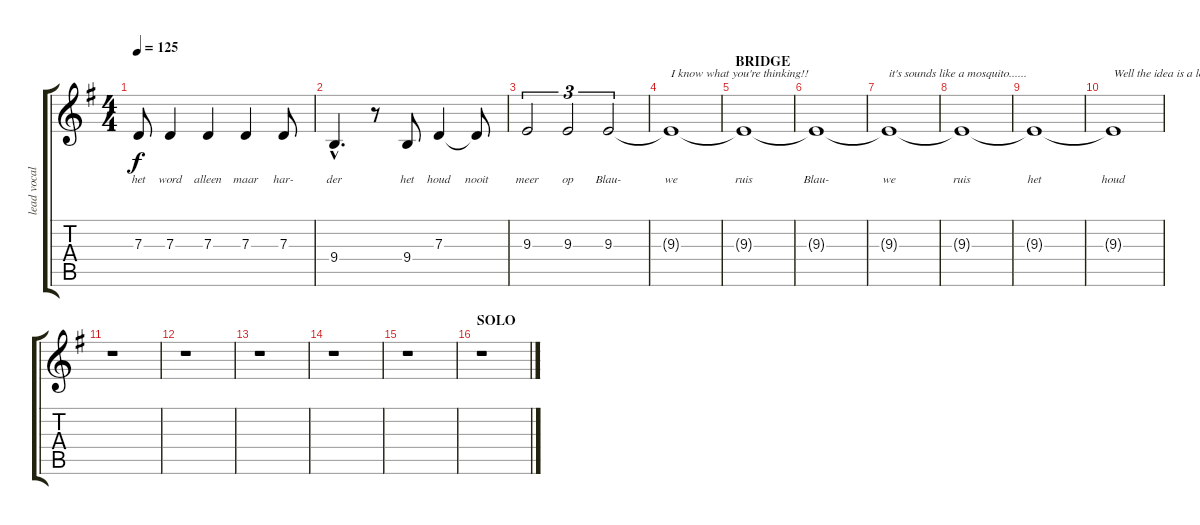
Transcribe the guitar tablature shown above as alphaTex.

\track ("lead vocals" "lead vocal") {instrument clarinet}
\staff {score tabs}
\tuning (E4 B3 G3 D3 A2 E2) {hide}
\ts (4 4)
\tempo 125
\clef g2
\ks eminor
7.3.8{lyrics (0 "het") lyrics (1 "") lyrics (2 "") lyrics (3 "") lyrics (4 "") dy f} 7.3.4{lyrics (0 "word") lyrics (1 "") lyrics (2 "") lyrics (3 "") lyrics (4 "")} 7.3.4{lyrics (0 "alleen") lyrics (1 "") lyrics (2 "") lyrics (3 "") lyrics (4 "")} 7.3.4{lyrics (0 "maar") lyrics (1 "") lyrics (2 "") lyrics (3 "") lyrics (4 "")} 7.3.8{lyrics (0 "har-") lyrics (1 "") lyrics (2 "") lyrics (3 "") lyrics (4 "")} |
9.4{hac}.4{d lyrics (0 "der") lyrics (1 "") lyrics (2 "") lyrics (3 "") lyrics (4 "")} r.8 9.4.8{lyrics (0 "het") lyrics (1 "") lyrics (2 "") lyrics (3 "") lyrics (4 "")} 7.3.4{lyrics (0 "houd") lyrics (1 "") lyrics (2 "") lyrics (3 "") lyrics (4 "")} 7.3{t}.8{lyrics (0 "nooit") lyrics (1 "") lyrics (2 "") lyrics (3 "") lyrics (4 "")} |
9.3.2{tu (3 2) lyrics (0 "meer") lyrics (1 "") lyrics (2 "") lyrics (3 "") lyrics (4 "")} 9.3.2{tu (3 2) lyrics (0 "op") lyrics (1 "") lyrics (2 "") lyrics (3 "") lyrics (4 "")} 9.3.2{tu (3 2) lyrics (0 "Blau-") lyrics (1 "") lyrics (2 "") lyrics (3 "") lyrics (4 "")} |
9.3{t}.1{txt "I know what you're thinking!!" lyrics (0 "we") lyrics (1 "") lyrics (2 "") lyrics (3 "") lyrics (4 "") volume 4 balance 13} |
\section ("" "BRIDGE")
9.3{t}.1{lyrics (0 "ruis") lyrics (1 "") lyrics (2 "") lyrics (3 "") lyrics (4 "")} |
9.3{t}.1{lyrics (0 "Blau-") lyrics (1 "") lyrics (2 "") lyrics (3 "") lyrics (4 "") volume 9 balance 3} |
9.3{t}.1{txt "it's sounds like a mosquito......" lyrics (0 "we") lyrics (1 "") lyrics (2 "") lyrics (3 "") lyrics (4 "")} |
9.3{t}.1{lyrics (0 "ruis") lyrics (1 "") lyrics (2 "") lyrics (3 "") lyrics (4 "") volume 2 balance 8} |
9.3{t}.1{lyrics (0 "het") lyrics (1 "") lyrics (2 "") lyrics (3 "") lyrics (4 "")} |
9.3{t}.1{txt "Well the idea is a long echo from left to right" lyrics (0 "houd") lyrics (1 "") lyrics (2 "") lyrics (3 "") lyrics (4 "")} |
r.1 |
r.1 |
r.1 |
r.1 |
r.1 |
\section ("" "SOLO")
r.1
